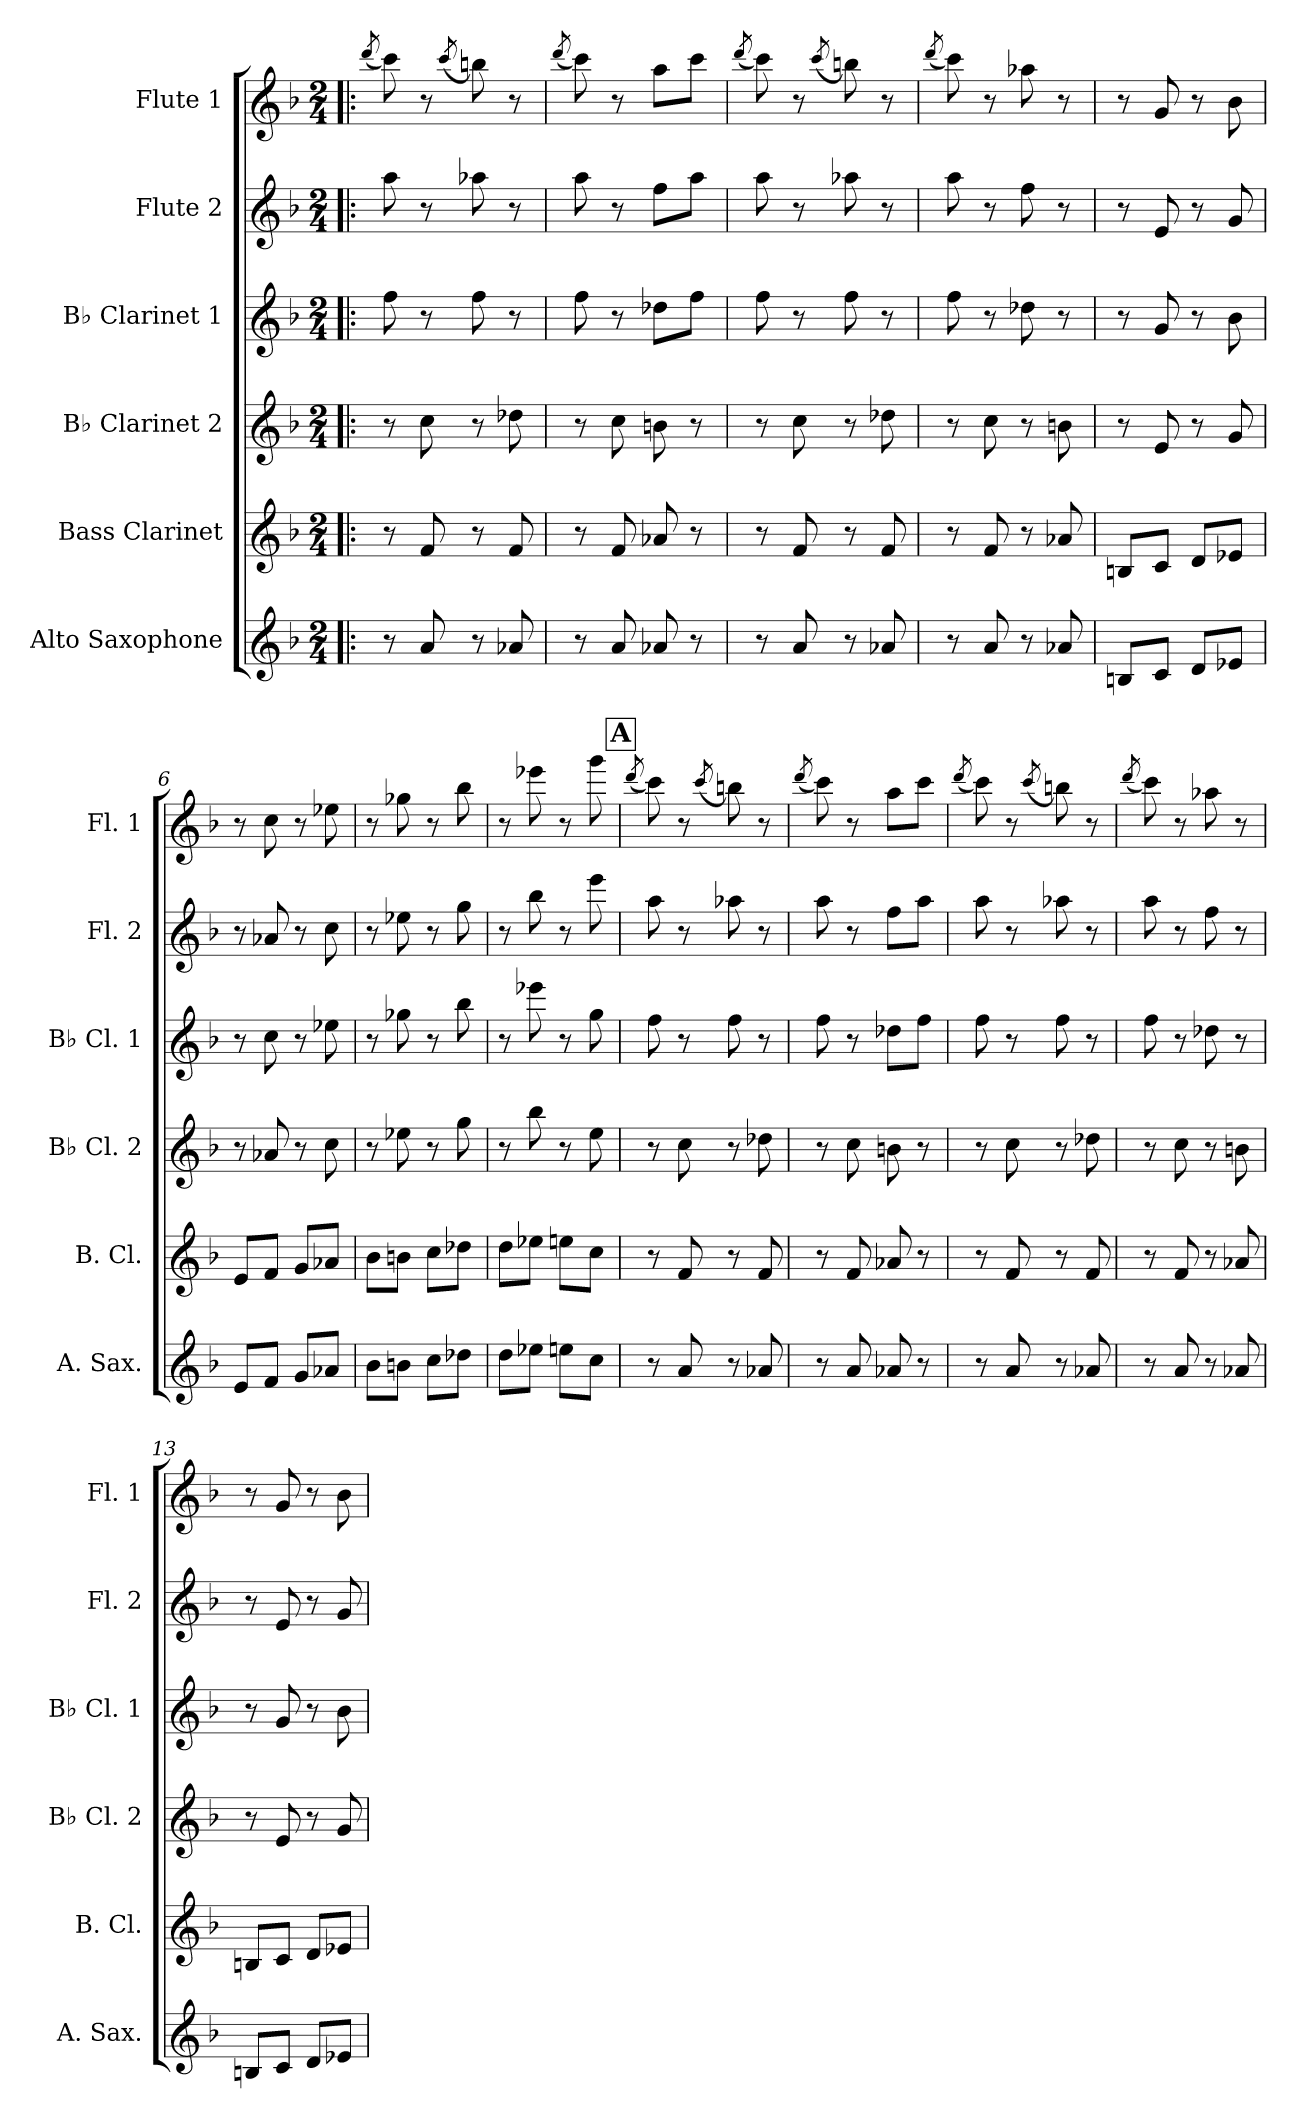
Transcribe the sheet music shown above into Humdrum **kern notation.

**kern	**kern	**kern	**kern	**kern	**kern
*part6	*part5	*part4	*part3	*part2	*part1
*staff6	*staff5	*staff4	*staff3	*staff2	*staff1
*I"Alto Saxophone	*I"Bass Clarinet	*I"B♭ Clarinet 2	*I"B♭ Clarinet 1	*I"Flute 2	*I"Flute 1
*I'A. Sax.	*I'B. Cl.	*I'B♭ Cl. 2	*I'B♭ Cl. 1	*I'Fl. 2	*I'Fl. 1
*clefG2	*clefG2	*clefG2	*clefG2	*clefG2	*clefG2
*ITrd5c9	*ITrd1c2	*ITrd1c2	*ITrd1c2	*	*
*k[b-e-a-d-]	*k[b-e-a-]	*k[b-e-a-]	*k[b-e-a-]	*k[b-]	*k[b-]
*A-:	*E-:	*E-:	*E-:	*F:	*F:
*M2/4	*M2/4	*M2/4	*M2/4	*M2/4	*M2/4
=1!|:	=1!|:	=1!|:	=1!|:	=1!|:	=1!|:
.	.	.	.	.	(8qddd/
8r	8r	8r	8ee-\	8aa\	8ccc\)
8c/	8e-/	8b-\	8r	8r	8r
.	.	.	.	.	(8qccc/
8r	8r	8r	8ee-\	8aa-X\	8bbn\)
8c-X/	8e-/	8cc-X\	8r	8r	8r
=2	=2	=2	=2	=2	=2
.	.	.	.	.	(8qddd/
8r	8r	8r	8ee-\	8aa\	8ccc\)
8c/	8e-/	8b-\	8r	8r	8r
8c-X/	8g-X/	8an\	8cc-X\L	8ff\L	8aa\L
8r	8r	8r	8ee-\J	8aa\J	8ccc\J
=3	=3	=3	=3	=3	=3
.	.	.	.	.	(8qddd/
8r	8r	8r	8ee-\	8aa\	8ccc\)
8c/	8e-/	8b-\	8r	8r	8r
.	.	.	.	.	(8qccc/
8r	8r	8r	8ee-\	8aa-X\	8bbn\)
8c-X/	8e-/	8cc-X\	8r	8r	8r
=4	=4	=4	=4	=4	=4
.	.	.	.	.	(8qddd/
8r	8r	8r	8ee-\	8aa\	8ccc\)
8c/	8e-/	8b-\	8r	8r	8r
8r	8r	8r	8cc-X\	8ff\	8aa-X\
8c-X/	8g-X/	8an\	8r	8r	8r
!!LO:PB:g=z
=5	=5	=5	=5	=5	=5
8Dn/L	8An/L	8r	8r	8r	8r
8E-/J	8B-/J	8d/	8f/	8e/	8g/
8F/L	8c/L	8r	8r	8r	8r
8G-X/J	8d-X/J	8f/	8a-\	8g/	8b-\
=6	=6	=6	=6	=6	=6
8G/L	8d/L	8r	8r	8r	8r
8A-/J	8e-/J	8g-X/	8b-\	8a-X/	8cc\
8B-/L	8f/L	8r	8r	8r	8r
8c-X/J	8g-X/J	8b-\	8dd-X\	8cc\	8ee-X\
=7	=7	=7	=7	=7	=7
8d-\L	8a-\L	8r	8r	8r	8r
8dn\J	8an\J	8dd-X\	8ff-X\	8ee-X\	8gg-X\
8e-\L	8b-\L	8r	8r	8r	8r
8f-X\J	8cc-X\J	8ff\	8aa-\	8gg\	8bb-\
=8	=8	=8	=8	=8	=8
8f\L	8cc\L	8r	8r	8r	8r
8g-X\J	8dd-X\J	8aa-\	8ddd-X\	8bb-\	8eee-X\
8gn\L	8ddn\L	8r	8r	8r	8r
8e-\J	8b-\J	8dd\	8ff\	8eee\	8ggg\
!!LO:REH:place=s1:a:t=A
=9	=9	=9	=9	=9	=9
.	.	.	.	.	(8qddd/
8r	8r	8r	8ee-\	8aa\	8ccc\)
8c/	8e-/	8b-\	8r	8r	8r
.	.	.	.	.	(8qccc/
8r	8r	8r	8ee-\	8aa-X\	8bbn\)
8c-X/	8e-/	8cc-X\	8r	8r	8r
=10	=10	=10	=10	=10	=10
.	.	.	.	.	(8qddd/
8r	8r	8r	8ee-\	8aa\	8ccc\)
8c/	8e-/	8b-\	8r	8r	8r
8c-X/	8g-X/	8an\	8cc-X\L	8ff\L	8aa\L
8r	8r	8r	8ee-\J	8aa\J	8ccc\J
!!LO:LB:g=z
=11	=11	=11	=11	=11	=11
.	.	.	.	.	(8qddd/
8r	8r	8r	8ee-\	8aa\	8ccc\)
8c/	8e-/	8b-\	8r	8r	8r
.	.	.	.	.	(8qccc/
8r	8r	8r	8ee-\	8aa-X\	8bbn\)
8c-X/	8e-/	8cc-X\	8r	8r	8r
=12	=12	=12	=12	=12	=12
.	.	.	.	.	(8qddd/
8r	8r	8r	8ee-\	8aa\	8ccc\)
8c/	8e-/	8b-\	8r	8r	8r
8r	8r	8r	8cc-X\	8ff\	8aa-X\
8c-X/	8g-X/	8an\	8r	8r	8r
=13	=13	=13	=13	=13	=13
8Dn/L	8An/L	8r	8r	8r	8r
8E-/J	8B-/J	8d/	8f/	8e/	8g/
8F/L	8c/L	8r	8r	8r	8r
8G-X/J	8d-X/J	8f/	8a-\	8g/	8b-\
=	=	=	=	=	=
*-	*-	*-	*-	*-	*-
